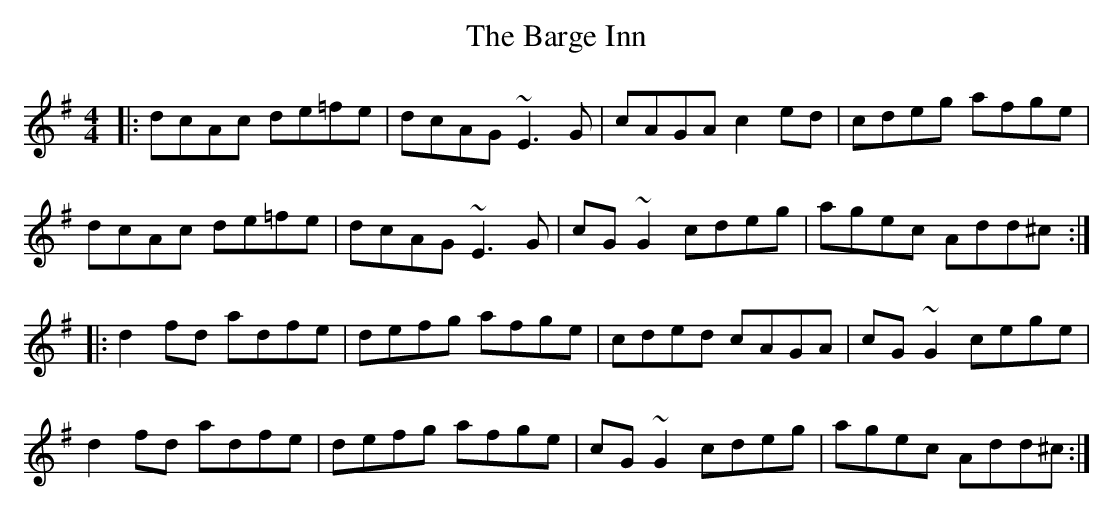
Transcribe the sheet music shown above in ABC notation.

X:1
T: The Barge Inn
M: 4/4
L: 1/8
K: Dmix
|:dcAc de=fe|dcAG ~E3G|cAGA c2ed|cdeg afge|
dcAc de=fe|dcAG ~E3G|cG~G2 cdeg|agec Add^c:|
|:d2fd adfe|defg afge|cded cAGA|cG~G2 cege|
d2fd adfe|defg afge|cG~G2 cdeg|agec Add^c:|
